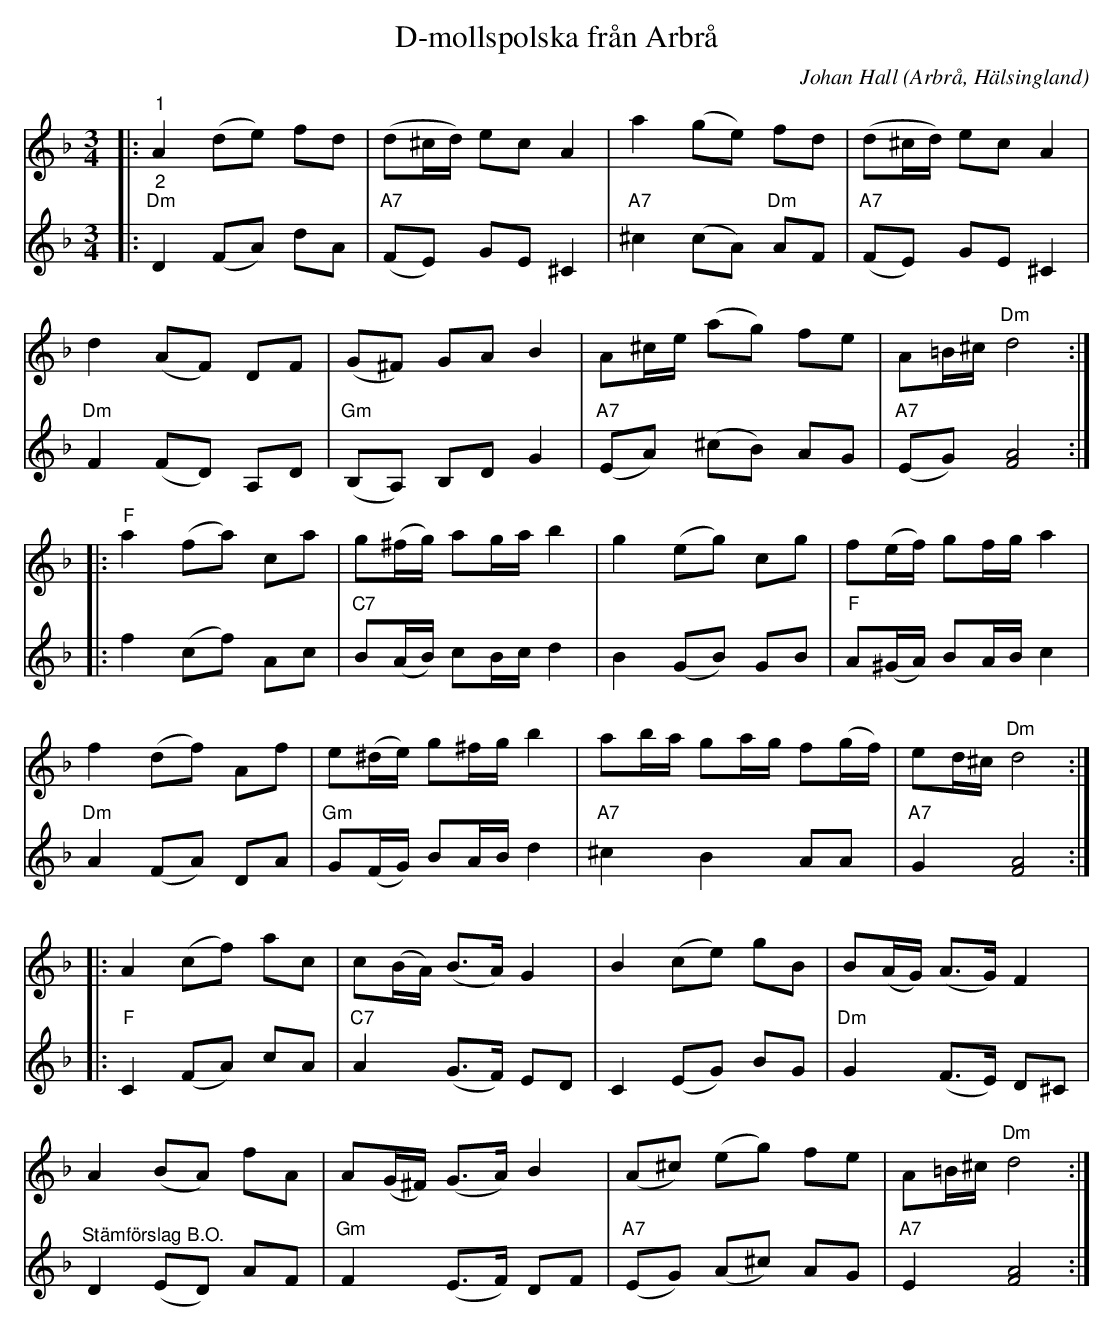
X:1
T:D-mollspolska från Arbrå
C:Johan Hall
O:Arbrå, Hälsingland
L:1/8
M:3/4
K:Dm
V:1
|:"^1" A2 (de) fd | (d^c/d/) ec A2 | a2 (ge) fd | (d^c/d/) ec A2 |
d2 (AF) DF | (G^F) GA B2 | A^c/e/ (ag) fe | A=B/^c/"Dm" d4 ::
"F" a2 (fa) ca | g(^f/g/) ag/a/ b2 | g2 (eg) cg | f(e/f/) gf/g/ a2 |
f2 (df) Af | e(^d/e/) g^f/g/ b2 | ab/a/ ga/g/ f(g/f/) | ed/^c/"Dm" d4 ::
A2 (cf) ac | c(B/A/) (B>A) G2 | B2 (ce) gB | B(A/G/) (A>G) F2 |
A2 (BA) fA | A(G/^F/) (G>A) B2 | (A^c) (eg) fe | A=B/^c/"Dm" d4 :|
V:2
|:"^2""Dm" D2 (FA) dA |"A7" (FE) GE ^C2 |"A7" ^c2 (cA)"Dm" AF |"A7" (FE) GE ^C2 |
"Dm" F2 (FD) A,D |"Gm" (B,A,) B,D G2 |"A7" (EA) (^cB) AG |"A7" (EG) [FA]4 ::
f2 (cf) Ac | "C7" B(A/B/) cB/c/ d2 | B2 (GB) GB |"F" A(^G/A/) BA/B/ c2 |
"Dm" A2 (FA) DA | "Gm" G(F/G/) BA/B/ d2 |"A7" ^c2 B2 AA |"A7" G2 [FA]4 ::
"F" C2 (FA) cA |"C7" A2 (G>F) ED | C2 (EG) BG |"Dm" G2 (F>E) D^C |
"^Stämförslag B.O." D2 (ED) AF | "Gm" F2 (E>F) DF |"A7" (EG) (A^c) AG | "A7" E2 [FA]4 :|
